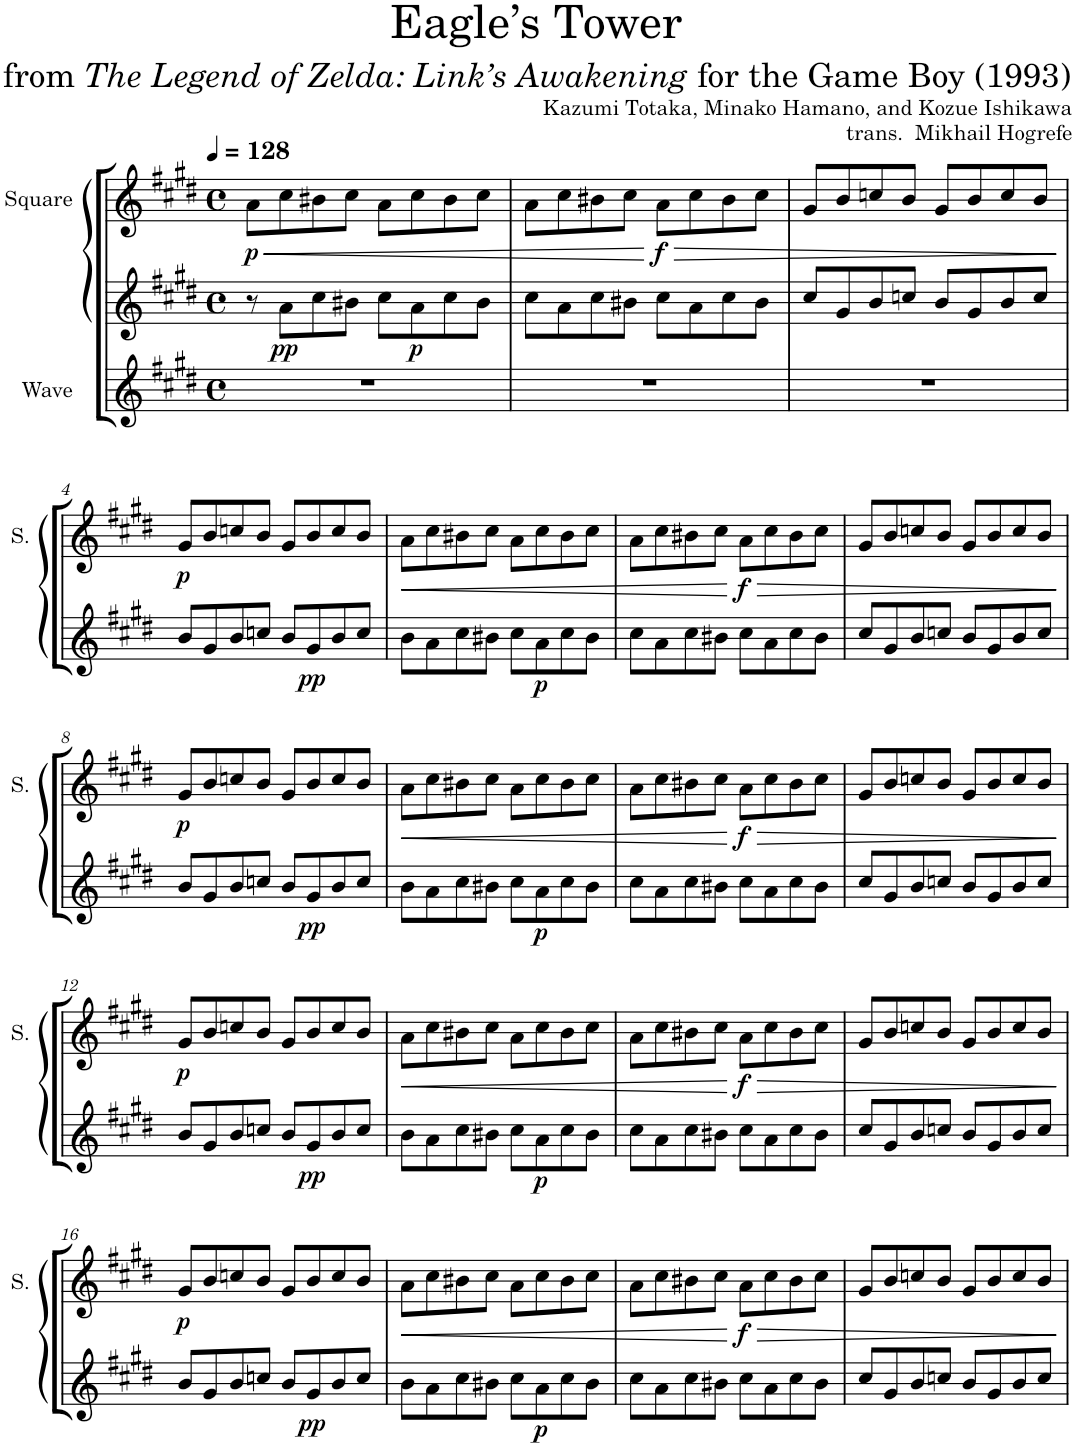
**kern	**kern	**dynam	**kern	**dynam
*part3	*part2	*part2	*part1	*part1
*staff3	*staff2	*staff2	*staff1	*staff1
*I"Wave	*I"Square Synthesizer	*	*I"Square	*
*I'W.	*	*	*I'S.	*
*clefG2	*clefG2	*	*clefG2	*
*k[f#c#g#d#]	*k[f#c#g#d#]	*	*k[f#c#g#d#]	*
*M4/4	*M4/4	*	*M4/4	*
*met(c)	*met(c)	*	*met(c)	*
*MM128	*MM128	*	*MM128	*
=1	=1	=1	=1	=1
!	!	!	!	!LO:HP:b
!	!	!	!	!LO:DY:n=1:b
1r	8r	.	8a\L	< p
!	!	!LO:DY:b	!	!
.	8a\L	pp	8cc#\	.
.	8cc#\	.	8b#X\	.
.	8b#X\J	.	8cc#\J	.
.	8cc#\L	.	8a\L	.
!	!	!LO:DY:b	!	!
.	8a\	p	8cc#\	.
.	8cc#\	.	8b#\	.
.	8b#\J	.	8cc#\J	.
=2	=2	=2	=2	=2
1r	8cc#\L	.	8a\L	.
.	8a\	.	8cc#\	.
.	8cc#\	.	8b#X\	.
.	8b#X\J	.	8cc#\J	.
!	!	!	!	!LO:HP:n=1:b
!	!	!	!	!LO:DY:n=1:b
.	8cc#\L	.	8a\L	[ > f
.	8a\	.	8cc#\	.
.	8cc#\	.	8b#\	.
.	8b#\J	.	8cc#\J	.
=3	=3	=3	=3	=3
1r	8cc#/L	.	8g#/L	.
.	8g#/	.	8b/	.
.	8b/	.	8ccn/	.
.	8ccn/J	.	8b/J	.
.	8b/L	.	8g#/L	.
.	8g#/	.	8b/	.
.	8b/	.	8cc/	.
.	8cc/J	.	8b/J	.
.	.	.	.	]
!!LO:LB:g=z
=4	=4	=4	=4	=4
!	!	!	!	!LO:DY:b
1r	8b/L	.	8g#/L	p
.	8g#/	.	8b/	.
.	8b/	.	8ccn/	.
.	8ccn/J	.	8b/J	.
.	8b/L	.	8g#/L	.
!	!	!LO:DY:b	!	!
.	8g#/	pp	8b/	.
.	8b/	.	8cc/	.
.	8cc/J	.	8b/J	.
=5	=5	=5	=5	=5
!	!	!	!	!LO:HP:b
1r	8b\L	.	8a\L	<
.	8a\	.	8cc#\	.
.	8cc#\	.	8b#X\	.
.	8b#X\J	.	8cc#\J	.
.	8cc#\L	.	8a\L	.
!	!	!LO:DY:b	!	!
.	8a\	p	8cc#\	.
.	8cc#\	.	8b#\	.
.	8b#\J	.	8cc#\J	.
=6	=6	=6	=6	=6
1r	8cc#\L	.	8a\L	.
.	8a\	.	8cc#\	.
.	8cc#\	.	8b#X\	.
.	8b#X\J	.	8cc#\J	.
!	!	!	!	!LO:HP:n=1:b
!	!	!	!	!LO:DY:n=1:b
.	8cc#\L	.	8a\L	[ > f
.	8a\	.	8cc#\	.
.	8cc#\	.	8b#\	.
.	8b#\J	.	8cc#\J	.
=7	=7	=7	=7	=7
1r	8cc#/L	.	8g#/L	.
.	8g#/	.	8b/	.
.	8b/	.	8ccn/	.
.	8ccn/J	.	8b/J	.
.	8b/L	.	8g#/L	.
.	8g#/	.	8b/	.
.	8b/	.	8cc/	.
.	8cc/J	.	8b/J	.
.	.	.	.	]
!!LO:LB:g=z
=8	=8	=8	=8	=8
!	!	!	!	!LO:DY:b
1r	8b/L	.	8g#/L	p
.	8g#/	.	8b/	.
.	8b/	.	8ccn/	.
.	8ccn/J	.	8b/J	.
.	8b/L	.	8g#/L	.
!	!	!LO:DY:b	!	!
.	8g#/	pp	8b/	.
.	8b/	.	8cc/	.
.	8cc/J	.	8b/J	.
=9	=9	=9	=9	=9
!	!	!	!	!LO:HP:b
1r	8b\L	.	8a\L	<
.	8a\	.	8cc#\	.
.	8cc#\	.	8b#X\	.
.	8b#X\J	.	8cc#\J	.
.	8cc#\L	.	8a\L	.
!	!	!LO:DY:b	!	!
.	8a\	p	8cc#\	.
.	8cc#\	.	8b#\	.
.	8b#\J	.	8cc#\J	.
=10	=10	=10	=10	=10
1r	8cc#\L	.	8a\L	.
.	8a\	.	8cc#\	.
.	8cc#\	.	8b#X\	.
.	8b#X\J	.	8cc#\J	.
!	!	!	!	!LO:HP:n=1:b
!	!	!	!	!LO:DY:n=1:b
.	8cc#\L	.	8a\L	[ > f
.	8a\	.	8cc#\	.
.	8cc#\	.	8b#\	.
.	8b#\J	.	8cc#\J	.
=11	=11	=11	=11	=11
1r	8cc#/L	.	8g#/L	.
.	8g#/	.	8b/	.
.	8b/	.	8ccn/	.
.	8ccn/J	.	8b/J	.
.	8b/L	.	8g#/L	.
.	8g#/	.	8b/	.
.	8b/	.	8cc/	.
.	8cc/J	.	8b/J	.
.	.	.	.	]
!!LO:LB:g=z
=12	=12	=12	=12	=12
!	!	!	!	!LO:DY:b
1r	8b/L	.	8g#/L	p
.	8g#/	.	8b/	.
.	8b/	.	8ccn/	.
.	8ccn/J	.	8b/J	.
.	8b/L	.	8g#/L	.
!	!	!LO:DY:b	!	!
.	8g#/	pp	8b/	.
.	8b/	.	8cc/	.
.	8cc/J	.	8b/J	.
=13	=13	=13	=13	=13
!	!	!	!	!LO:HP:b
1r	8b\L	.	8a\L	<
.	8a\	.	8cc#\	.
.	8cc#\	.	8b#X\	.
.	8b#X\J	.	8cc#\J	.
.	8cc#\L	.	8a\L	.
!	!	!LO:DY:b	!	!
.	8a\	p	8cc#\	.
.	8cc#\	.	8b#\	.
.	8b#\J	.	8cc#\J	.
=14	=14	=14	=14	=14
1r	8cc#\L	.	8a\L	.
.	8a\	.	8cc#\	.
.	8cc#\	.	8b#X\	.
.	8b#X\J	.	8cc#\J	.
!	!	!	!	!LO:HP:n=1:b
!	!	!	!	!LO:DY:n=1:b
.	8cc#\L	.	8a\L	[ > f
.	8a\	.	8cc#\	.
.	8cc#\	.	8b#\	.
.	8b#\J	.	8cc#\J	.
=15	=15	=15	=15	=15
1r	8cc#/L	.	8g#/L	.
.	8g#/	.	8b/	.
.	8b/	.	8ccn/	.
.	8ccn/J	.	8b/J	.
.	8b/L	.	8g#/L	.
.	8g#/	.	8b/	.
.	8b/	.	8cc/	.
.	8cc/J	.	8b/J	.
.	.	.	.	]
!!LO:LB:g=z
=16	=16	=16	=16	=16
!	!	!	!	!LO:DY:b
1r	8b/L	.	8g#/L	p
.	8g#/	.	8b/	.
.	8b/	.	8ccn/	.
.	8ccn/J	.	8b/J	.
.	8b/L	.	8g#/L	.
!	!	!LO:DY:b	!	!
.	8g#/	pp	8b/	.
.	8b/	.	8cc/	.
.	8cc/J	.	8b/J	.
=17	=17	=17	=17	=17
!	!	!	!	!LO:HP:b
1r	8b\L	.	8a\L	<
.	8a\	.	8cc#\	.
.	8cc#\	.	8b#X\	.
.	8b#X\J	.	8cc#\J	.
.	8cc#\L	.	8a\L	.
!	!	!LO:DY:b	!	!
.	8a\	p	8cc#\	.
.	8cc#\	.	8b#\	.
.	8b#\J	.	8cc#\J	.
=18	=18	=18	=18	=18
1r	8cc#\L	.	8a\L	.
.	8a\	.	8cc#\	.
.	8cc#\	.	8b#X\	.
.	8b#X\J	.	8cc#\J	.
!	!	!	!	!LO:HP:n=1:b
!	!	!	!	!LO:DY:n=1:b
.	8cc#\L	.	8a\L	[ > f
.	8a\	.	8cc#\	.
.	8cc#\	.	8b#\	.
.	8b#\J	.	8cc#\J	.
=19	=19	=19	=19	=19
1r	8cc#/L	.	8g#/L	.
.	8g#/	.	8b/	.
.	8b/	.	8ccn/	.
.	8ccn/J	.	8b/J	.
.	8b/L	.	8g#/L	.
.	8g#/	.	8b/	.
.	8b/	.	8cc/	.
.	8cc/J	.	8b/J	.
.	.	.	.	]
=	=	=	=	=
*-	*-	*-	*-	*-
